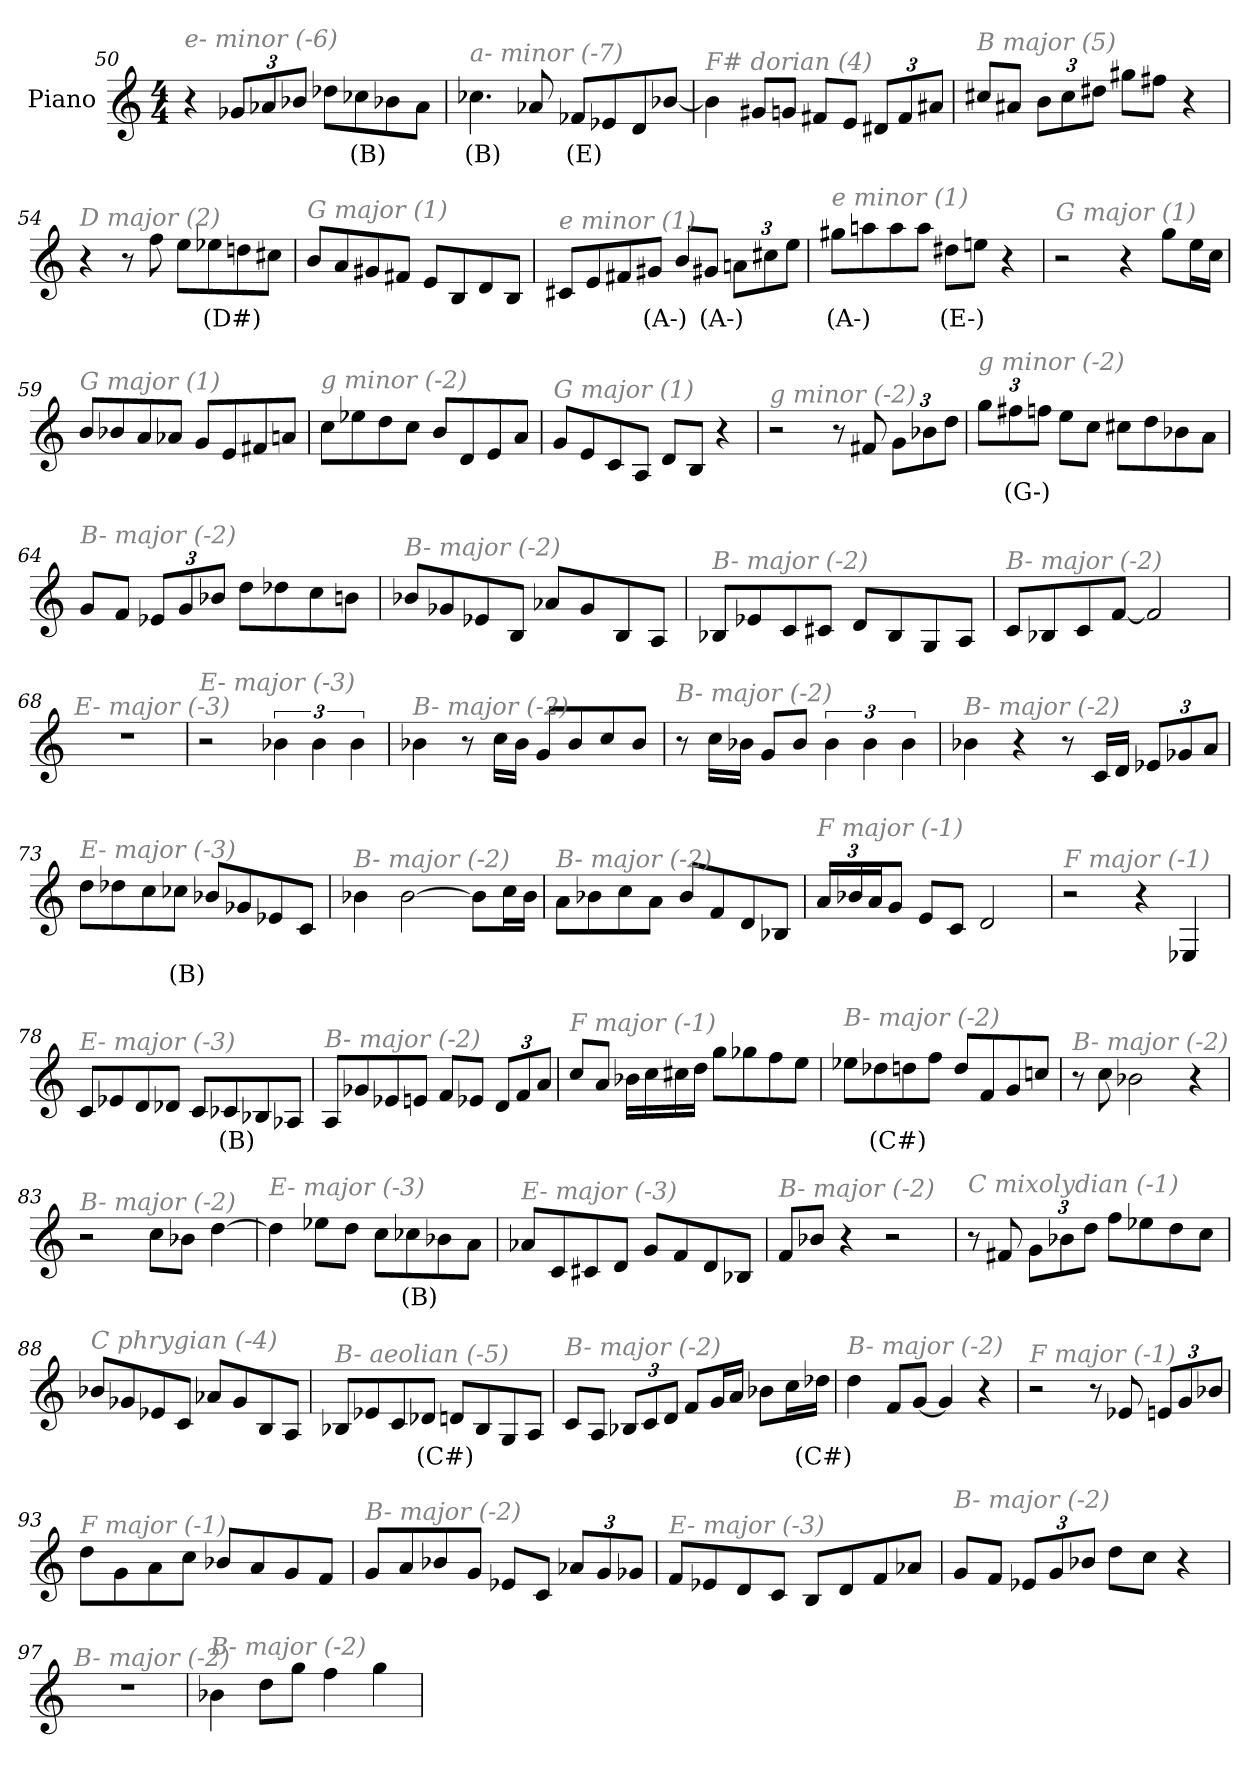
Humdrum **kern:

**kern	**text
*part1	*part1
*staff1	*staff1
*I"Piano	*
*I'Pno	*
!!LO:LB:g=z
*clefG2	*
*k[]	*
*M4/4	*
=50	=50
!LO:TX:i:color=#808080:t=e- minor (-6)	!
4r	.
*Xbrackettup	*
12g-X/L	.
12a-X/	.
12b-X/J	.
8dd-X\L	.
8cc-Xi\	(B)
8b-X\	.
8a-\J	.
=51	=51
!LO:TX:i:color=#808080:t=a- minor (-7)	!
4.cc-Xi\	(B)
8a-X/	.
8f-Xi/L	(E)
8e-X/	.
8d/	.
[8b-X/J	.
=52	=52
!LO:TX:i:color=#808080:t=F# dorian (4)	!
4b-\]	.
8g#X/L	.
8gn/J	.
8f#X/L	.
8e/J	.
12d#X/L	.
12f#/	.
12a#X/J	.
=53	=53
!LO:TX:i:color=#808080:t=B major (5)	!
8cc#X/L	.
8a#X/J	.
12b\L	.
12cc#\	.
12dd#X\J	.
8gg#X\L	.
8ff#X\J	.
4r	.
!!LO:LB:g=z
=54	=54
!LO:TX:i:color=#808080:t=D major (2)	!
4r	.
8r	.
8ff\	.
8ee\L	.
8ee-Xi\	(D#)
8ddn\	.
8cc#X\J	.
=55	=55
!LO:TX:i:color=#808080:t=G major (1)	!
8b/L	.
8a/	.
8g#Xj/	.
8f#X/J	.
8e/L	.
8B/	.
8d/	.
8B/J	.
=56	=56
!LO:TX:i:color=#808080:t=e minor (1)	!
8c#X/L	.
8e/	.
8f#X/	.
8g#Xi/J	(A-)
8b/L	.
8g#Xi/J	(A-)
12an\L	.
12cc#X\	.
12ee\J	.
=57	=57
!LO:TX:i:color=#808080:t=e minor (1)	!
8gg#Xi\L	(A-)
8aan\	.
8aa\	.
8aa\J	.
8dd#Xi\L	(E-)
8een\J	.
4r	.
!!LO:LB:g=z
=58	=58
!LO:TX:i:color=#808080:t=G major (1)	!
2r	.
4r	.
8gg\L	.
16ee\L	.
16cc\JJ	.
=59	=59
!LO:TX:i:color=#808080:t=G major (1)	!
8b/L	.
8b-X/	.
8a/	.
8a-X/J	.
8g/L	.
8e/	.
8f#X/	.
8an/J	.
=60	=60
!LO:TX:i:color=#808080:t=g minor (-2)	!
8cc\L	.
8ee-X\	.
8dd\	.
8cc\J	.
8b/L	.
8d/	.
8e/	.
8a/J	.
=61	=61
!LO:TX:i:color=#808080:t=G major (1)	!
8g/L	.
8e/	.
8c/	.
8A/J	.
8d/L	.
8B/J	.
4r	.
!!LO:LB:g=z
=62	=62
!LO:TX:i:color=#808080:t=g minor (-2)	!
2r	.
8r	.
8f#X/	.
12g\L	.
12b-X\	.
12dd\J	.
=63	=63
!LO:TX:i:color=#808080:t=g minor (-2)	!
12gg\L	.
12ff#Xi\	(G-)
12ff\J	.
8ee\L	.
8cc\J	.
8cc#X\L	.
8dd\	.
8b-X\	.
8a\J	.
=64	=64
!LO:TX:i:color=#808080:t=B- major (-2)	!
8g/L	.
8f/J	.
12e-X/L	.
12g/	.
12b-X/J	.
8dd\L	.
8dd-X\	.
8cc\	.
8bn\J	.
=65	=65
!LO:TX:i:color=#808080:t=B- major (-2)	!
8b-X/L	.
8g-X/	.
8e-X/	.
8B/J	.
8a-X/L	.
8g-/	.
8B/	.
8A/J	.
!!LO:LB:g=z
=66	=66
!LO:TX:i:color=#808080:t=B- major (-2)	!
8B-X/L	.
8e-X/	.
8c/	.
8c#X/J	.
8d/L	.
8B-/	.
8G/	.
8A/J	.
=67	=67
!LO:TX:i:color=#808080:t=B- major (-2)	!
8c/L	.
8B-X/	.
8c/	.
[8f/J	.
2f/]	.
=68	=68
!LO:TX:i:color=#808080:t=E- major (-3)	!
1r	.
=69	=69
!LO:TX:i:color=#808080:t=E- major (-3)	!
2r	.
*brackettup	*
6b-X\	.
6b-\	.
6b-\	.
=70	=70
!LO:TX:i:color=#808080:t=B- major (-2)	!
4b-X\	.
8r	.
16cc\LL	.
16b-\JJ	.
8g/L	.
8b-/	.
8cc/	.
8b-/J	.
!!LO:LB:g=z
=71	=71
!LO:TX:i:color=#808080:t=B- major (-2)	!
8r	.
16cc\LL	.
16b-X\JJ	.
8g/L	.
8b-/J	.
6b-\	.
6b-\	.
6b-\	.
=72	=72
!LO:TX:i:color=#808080:t=B- major (-2)	!
4b-X\	.
4r	.
8r	.
16c/LL	.
16d/JJ	.
*Xbrackettup	*
12e-X/L	.
12g-X/	.
12a/J	.
=73	=73
!LO:TX:i:color=#808080:t=E- major (-3)	!
8dd\L	.
8dd-X\	.
8cc\	.
8cc-Xi\J	(B)
8b-X/L	.
8g-X/	.
8e-X/	.
8c/J	.
=74	=74
!LO:TX:i:color=#808080:t=B- major (-2)	!
4b-X\	.
[2b-\	.
8b-\L]	.
16cc\L	.
16b-\JJ	.
!!LO:LB:g=z
=75	=75
!LO:TX:i:color=#808080:t=B- major (-2)	!
8a\L	.
8b-X\	.
8cc\	.
8a\J	.
8b-/L	.
8f/	.
8d/	.
8B-X/J	.
=76	=76
!LO:TX:i:color=#808080:t=F major (-1)	!
24a/LL	.
24b-X/	.
24a/J	.
8g/J	.
8e/L	.
8c/J	.
2d/	.
=77	=77
!LO:TX:i:color=#808080:t=F major (-1)	!
2r	.
4r	.
4E-X/	.
=78	=78
!LO:TX:i:color=#808080:t=E- major (-3)	!
8c/L	.
8e-X/	.
8d/	.
8d-X/J	.
8c/L	.
8c-Xi/	(B)
8B-X/	.
8A-X/J	.
!!LO:LB:g=z
=79	=79
!LO:TX:i:color=#808080:t=B- major (-2)	!
8A/L	.
8g-X/	.
8e-X/	.
8en/J	.
8f/L	.
8e-X/J	.
12d/L	.
12f/	.
12a/J	.
=80	=80
!LO:TX:i:color=#808080:t=F major (-1)	!
8cc/L	.
8a/J	.
16b-X\LL	.
16cc\	.
16cc#X\	.
16dd\JJ	.
8gg\L	.
8gg-X\	.
8ff\	.
8ee\J	.
=81	=81
!LO:TX:i:color=#808080:t=B- major (-2)	!
8ee-X\L	.
8dd-Xi\	(C#)
8dd\	.
8ff\J	.
8dd/L	.
8f/	.
8g/	.
8ccn/J	.
=82	=82
!LO:TX:i:color=#808080:t=B- major (-2)	!
8r	.
8cc\	.
2b-X\	.
4r	.
!!LO:LB:g=z
=83	=83
!LO:TX:i:color=#808080:t=B- major (-2)	!
2r	.
8cc\L	.
8b-X\J	.
[4dd\	.
=84	=84
!LO:TX:i:color=#808080:t=E- major (-3)	!
4dd\]	.
8ee-X\L	.
8dd\J	.
8cc\L	.
8cc-Xi\	(B)
8b-X\	.
8a\J	.
=85	=85
!LO:TX:i:color=#808080:t=E- major (-3)	!
8a-X/L	.
8c/	.
8c#X/	.
8d/J	.
8g/L	.
8f/	.
8d/	.
8B-X/J	.
=86	=86
!LO:TX:i:color=#808080:t=B- major (-2)	!
8f/L	.
8b-X/J	.
4r	.
2r	.
=87	=87
!LO:TX:i:color=#808080:t=C mixolydian (-1)	!
8r	.
8f#X/	.
12g\L	.
12b-X\	.
12dd\J	.
8ff\L	.
8ee-X\	.
8dd\	.
8cc\J	.
!!LO:LB:g=z
=88	=88
!LO:TX:i:color=#808080:t=C phrygian (-4)	!
8b-X/L	.
8g-X/	.
8e-X/	.
8c/J	.
8a-X/L	.
8g-/	.
8B/	.
8A/J	.
=89	=89
!LO:TX:i:color=#808080:t=B- aeolian (-5)	!
8B-X/L	.
8e-X/	.
8c/	.
8d-Xi/J	(C#)
8d/L	.
8B-/	.
8G/	.
8A/J	.
=90	=90
!LO:TX:i:color=#808080:t=B- major (-2)	!
8c/L	.
8A/J	.
12B-X/L	.
12c/	.
12d/J	.
8f/L	.
16g/L	.
16a/JJ	.
8b-X\L	.
16cc\L	.
16dd-Xi\JJ	(C#)
=91	=91
!LO:TX:i:color=#808080:t=B- major (-2)	!
4dd\	.
8f/L	.
[8g/J	.
4g/]	.
4r	.
!!LO:PB:g=z
=92	=92
!LO:TX:i:color=#808080:t=F major (-1)	!
2r	.
8r	.
8e-X/	.
12en/L	.
12g/	.
12b-X/J	.
=93	=93
!LO:TX:i:color=#808080:t=F major (-1)	!
8dd\L	.
8g\	.
8a\	.
8cc\J	.
8b-X/L	.
8a/	.
8g/	.
8f/J	.
=94	=94
!LO:TX:i:color=#808080:t=B- major (-2)	!
8g/L	.
8a/	.
8b-X/	.
8g/J	.
8e-X/L	.
8c/J	.
12a-X/L	.
12g/	.
12g-X/J	.
=95	=95
!LO:TX:i:color=#808080:t=E- major (-3)	!
8f/L	.
8e-X/	.
8d/	.
8c/J	.
8B/L	.
8d/	.
8f/	.
8a-X/J	.
!!LO:LB:g=z
=96	=96
!LO:TX:i:color=#808080:t=B- major (-2)	!
8g/L	.
8f/J	.
12e-X/L	.
12g/	.
12b-X/J	.
8dd\L	.
8cc\J	.
4r	.
=97	=97
!LO:TX:i:color=#808080:t=B- major (-2)	!
1r	.
=98	=98
!LO:TX:i:color=#808080:t=B- major (-2)	!
4b-X\	.
8dd\L	.
8gg\J	.
4ff\	.
4gg\	.
=	=
*-	*-
